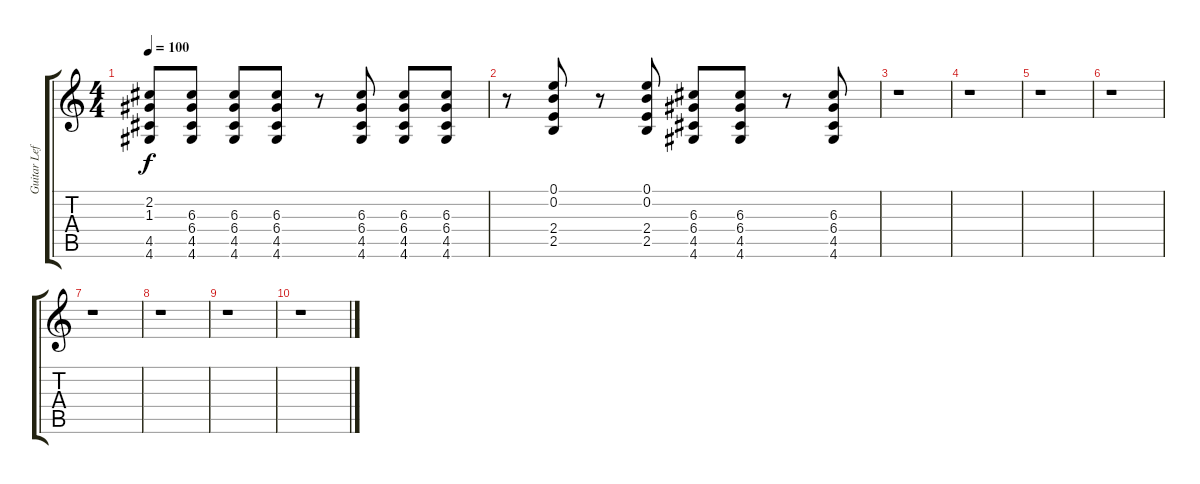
\track ("Guitar Left" "Guitar Lef") {instrument distortionguitar}
\staff {score tabs}
\tuning (E4 B3 G3 D3 A2 E2) {hide}
\ts (4 4)
\tempo 100
\clef g2
\ks c
(2.2 1.3 4.5 4.6).8{dy f} (6.3 6.4 4.5 4.6).8 (6.3 6.4 4.5 4.6).8 (6.3 6.4 4.5 4.6).8 r.8 (6.3 6.4 4.5 4.6).8 (6.3 6.4 4.5 4.6).8 (6.3 6.4 4.5 4.6).8 |
r.8 (0.1 0.2 2.4 2.5).8 r.8 (0.1 0.2 2.4 2.5).8 (6.3 6.4 4.5 4.6).8 (6.3 6.4 4.5 4.6).8 r.8 (6.3 6.4 4.5 4.6).8 |
r.1 |
r.1 |
r.1 |
r.1 |
r.1 |
r.1 |
r.1 |
r.1
